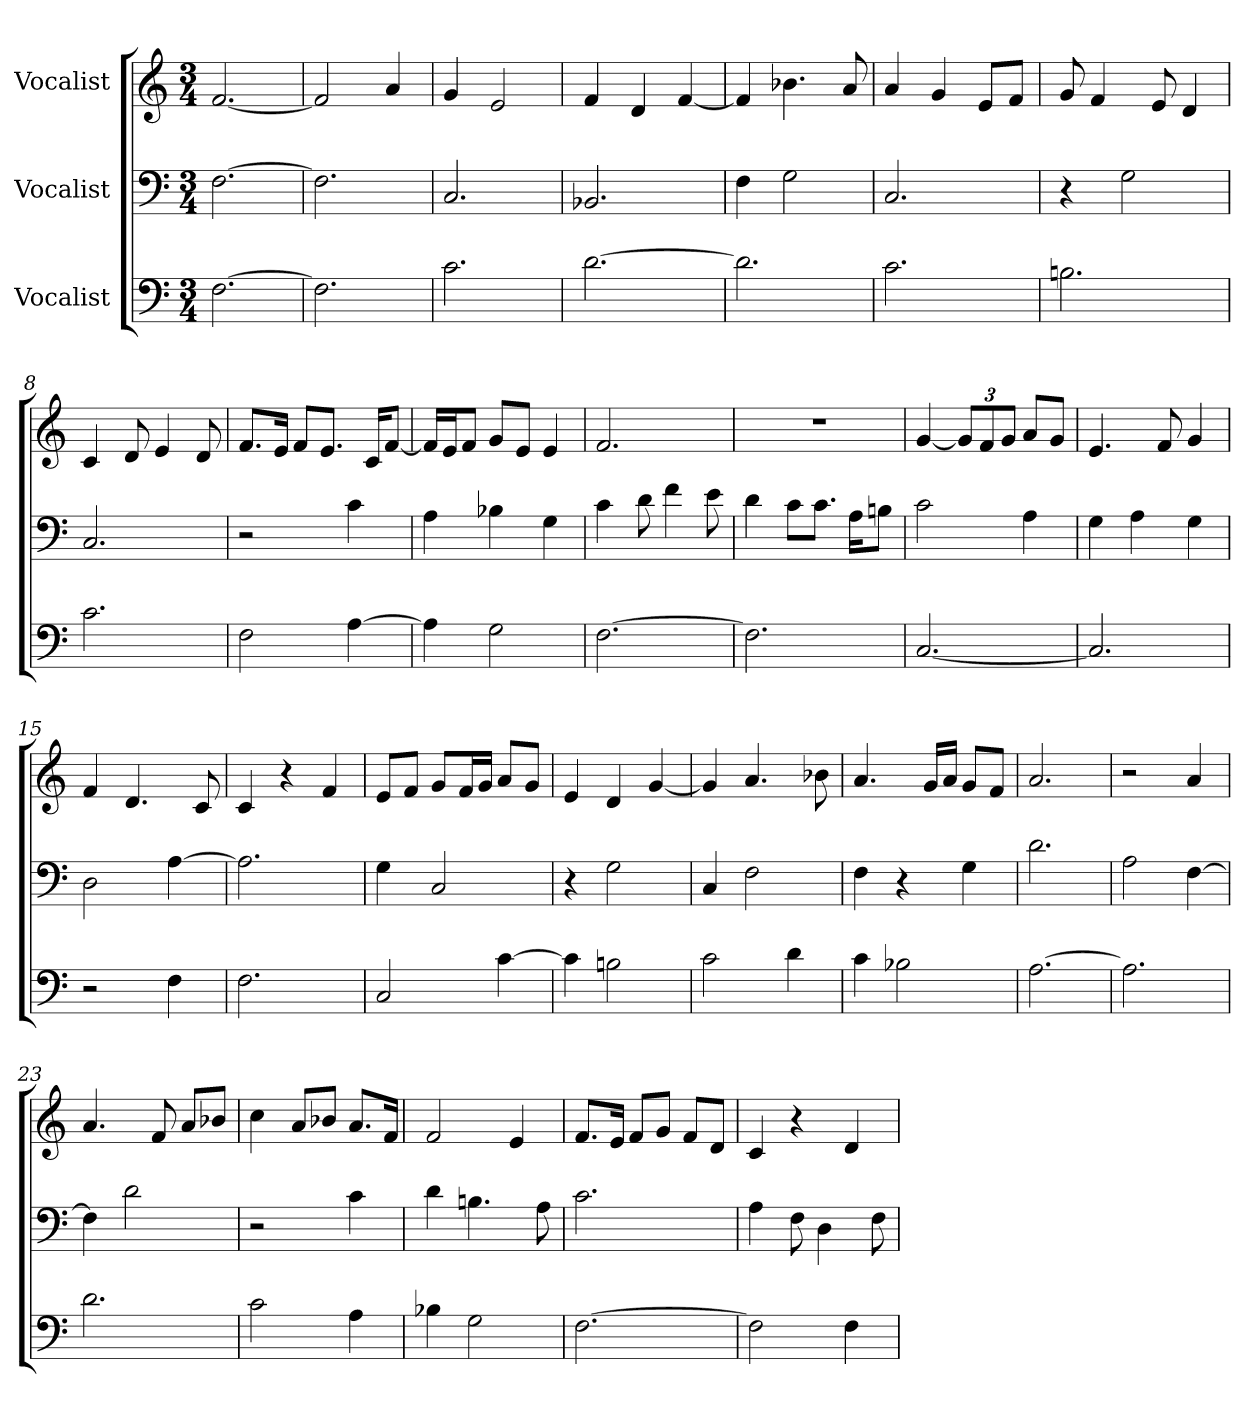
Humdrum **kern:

**kern	**kern	**kern
*part3	*part2	*part1
*staff3	*staff2	*staff1
*I"Vocalist	*I"Vocalist	*I"Vocalist
*M3/4	*M3/4	*M3/4
=1	=1	=1
[2.F	[2.F	[2.f
=2	=2	=2
2.F]	2.F]	2f]
.	.	4a
=3	=3	=3
2.c	2.C	4g
.	.	2e
=4	=4	=4
[2.d	2.BB-X	4f
.	.	4d
.	.	[4f
=5	=5	=5
2.d]	4F	4f]
.	2G	4.b-X
.	.	8a
=6	=6	=6
2.c	2.C	4a
.	.	4g
.	.	8eL
.	.	8fJ
=7	=7	=7
2.Bn	4r	8g
.	.	4f
.	2G	.
.	.	8e
.	.	4d
=8	=8	=8
2.c	2.C	4c
.	.	8d
.	.	4e
.	.	8d
=9	=9	=9
2F	2r	8.fL
.	.	16eJk
.	.	8fL
.	.	8.eJ
[4A	4c	.
.	.	16cKL
.	.	[8fJ
=10	=10	=10
4A]	4A	16fLL]
.	.	16eJ
.	.	8fJ
2G	4B-X	8gL
.	.	8eJ
.	4G	4e
=11	=11	=11
[2.F	4c	2.f
.	8d	.
.	4f	.
.	8e	.
=12	=12	=12
2.F]	4d	2.r
.	8cL	.
.	8.cJ	.
.	16AKL	.
.	8BnJ	.
=13	=13	=13
[2.C	2c	[4g
.	.	12gL]
.	.	12f
.	.	12gJ
.	4A	8aL
.	.	8gJ
=14	=14	=14
2.C]	4G	4.e
.	4A	.
.	.	8f
.	4G	4g
=15	=15	=15
2r	2D	4f
.	.	4.d
4F	[4A	.
.	.	8c
=16	=16	=16
2.F	2.A]	4c
.	.	4r
.	.	4f
=17	=17	=17
2C	4G	8eL
.	.	8fJ
.	2C	8gL
.	.	16fL
.	.	16gJJ
[4c	.	8aL
.	.	8gJ
=18	=18	=18
4c]	4r	4e
2Bn	2G	4d
.	.	[4g
=19	=19	=19
2c	4C	4g]
.	2F	4.a
4d	.	.
.	.	8b-X
=20	=20	=20
4c	4F	4.a
2B-X	4r	.
.	.	16gLL
.	.	16aJJ
.	4G	8gL
.	.	8fJ
=21	=21	=21
[2.A	2.d	2.a
=22	=22	=22
2.A]	2A	2r
.	[4F	4a
=23	=23	=23
2.d	4F]	4.a
.	2d	.
.	.	8f
.	.	8aL
.	.	8b-XJ
=24	=24	=24
2c	2r	4cc
.	.	8aL
.	.	8b-XJ
4A	4c	8.aL
.	.	16fJk
=25	=25	=25
4B-X	4d	2f
2G	4.Bn	.
.	.	4e
.	8A	.
=26	=26	=26
[2.F	2.c	8.fL
.	.	16eJk
.	.	8fL
.	.	8gJ
.	.	8fL
.	.	8dJ
=27	=27	=27
2F]	4A	4c
.	8F	4r
.	4D	.
4F	.	4d
.	8F	.
=	=	=
*-	*-	*-
